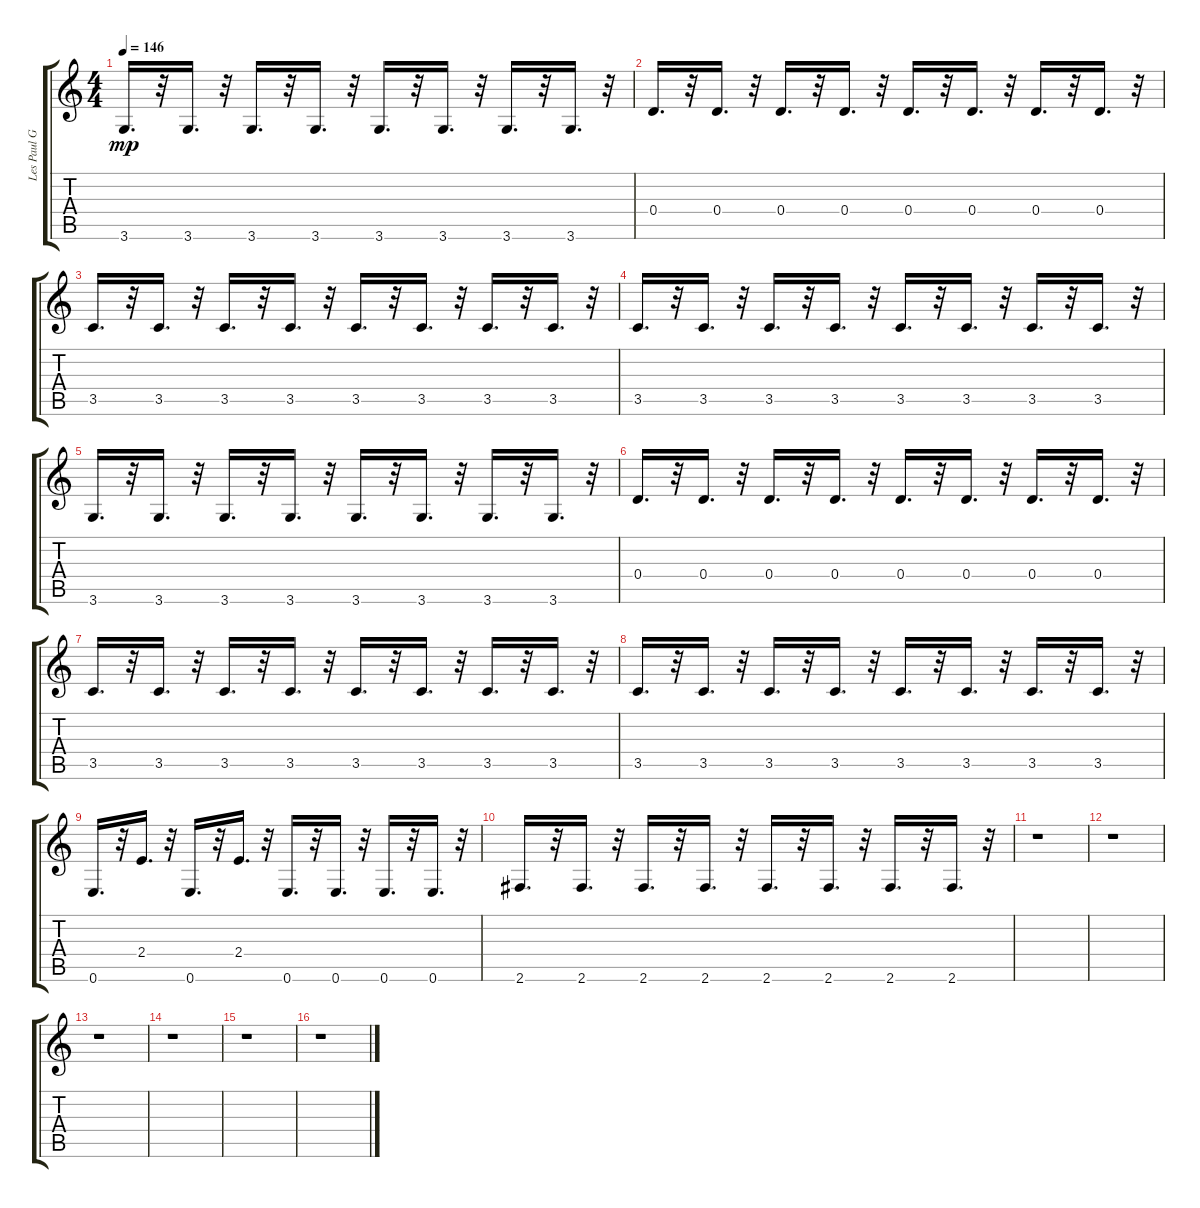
\track ("Les Paul Guitar Mute" "Les Paul G") {instrument overdrivenguitar}
\staff {score tabs}
\tuning (E4 B3 G3 D3 A2 E2) {hide}
\ts (4 4)
\tempo 146
\clef g2
\ks c
3.6.16{d dy mp} r.32 3.6.16{d} r.32 3.6.16{d} r.32 3.6.16{d} r.32 3.6.16{d} r.32 3.6.16{d} r.32 3.6.16{d} r.32 3.6.16{d} r.32 |
0.4.16{d} r.32 0.4.16{d} r.32 0.4.16{d} r.32 0.4.16{d} r.32 0.4.16{d} r.32 0.4.16{d} r.32 0.4.16{d} r.32 0.4.16{d} r.32 |
3.5.16{d} r.32 3.5.16{d} r.32 3.5.16{d} r.32 3.5.16{d} r.32 3.5.16{d} r.32 3.5.16{d} r.32 3.5.16{d} r.32 3.5.16{d} r.32 |
3.5.16{d} r.32 3.5.16{d} r.32 3.5.16{d} r.32 3.5.16{d} r.32 3.5.16{d} r.32 3.5.16{d} r.32 3.5.16{d} r.32 3.5.16{d} r.32 |
3.6.16{d} r.32 3.6.16{d} r.32 3.6.16{d} r.32 3.6.16{d} r.32 3.6.16{d} r.32 3.6.16{d} r.32 3.6.16{d} r.32 3.6.16{d} r.32 |
0.4.16{d} r.32 0.4.16{d} r.32 0.4.16{d} r.32 0.4.16{d} r.32 0.4.16{d} r.32 0.4.16{d} r.32 0.4.16{d} r.32 0.4.16{d} r.32 |
3.5.16{d} r.32 3.5.16{d} r.32 3.5.16{d} r.32 3.5.16{d} r.32 3.5.16{d} r.32 3.5.16{d} r.32 3.5.16{d} r.32 3.5.16{d} r.32 |
3.5.16{d} r.32 3.5.16{d} r.32 3.5.16{d} r.32 3.5.16{d} r.32 3.5.16{d} r.32 3.5.16{d} r.32 3.5.16{d} r.32 3.5.16{d} r.32 |
0.6.16{d} r.32 2.4.16{d} r.32 0.6.16{d} r.32 2.4.16{d} r.32 0.6.16{d} r.32 0.6.16{d} r.32 0.6.16{d} r.32 0.6.16{d} r.32 |
2.6.16{d} r.32 2.6.16{d} r.32 2.6.16{d} r.32 2.6.16{d} r.32 2.6.16{d} r.32 2.6.16{d} r.32 2.6.16{d} r.32 2.6.16{d} r.32 |
r.1 |
r.1 |
r.1 |
r.1 |
r.1 |
r.1
